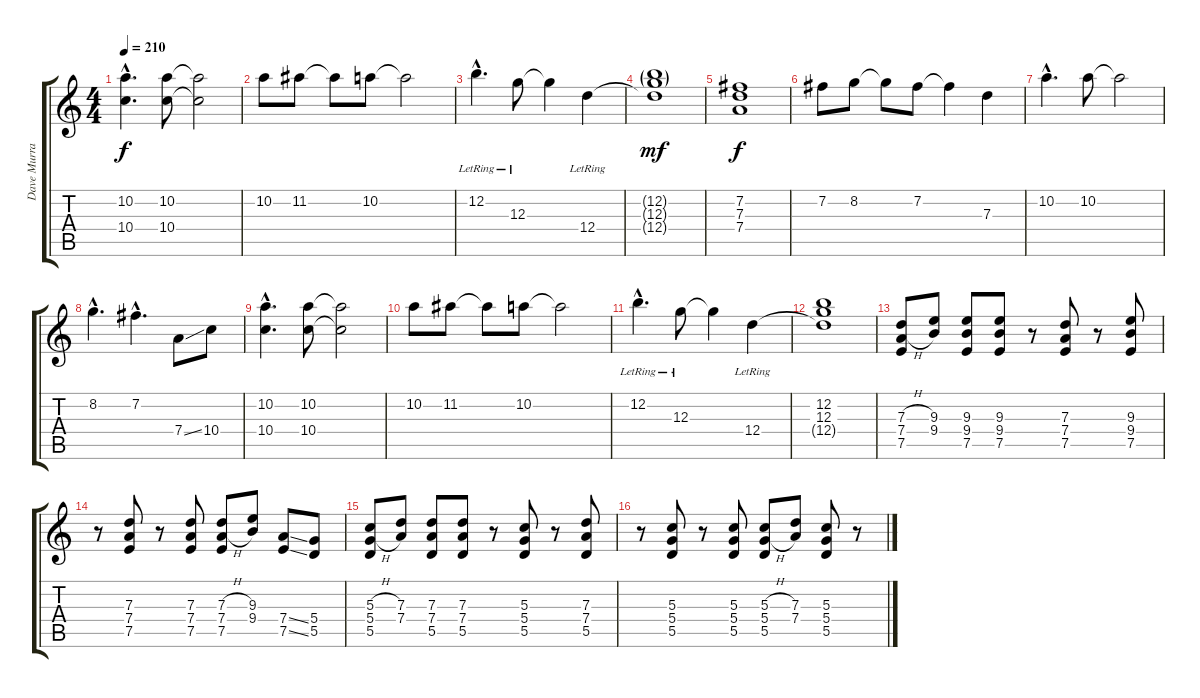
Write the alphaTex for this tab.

\track ("Dave Murray" "Dave Murra") {instrument distortionguitar}
\staff {score tabs}
\tuning (E4 B3 G3 D3 A2 E2) {hide}
\ts (4 4)
\tempo 210
\clef g2
\ks c
(10.2{hac} 10.4{hac}).4{d dy f} (10.2 10.4).8 (10.2{t} 10.4{t}).2 |
10.2.8 11.2.8 11.2{t}.8 10.2.8 10.2{t}.2 |
12.2{hac lr}.4{d} 12.3{lr}.8 12.3{t}.4 12.4{lr}.4 |
(12.2{g} 12.3{g} 12.4{t}).1{dy mf} |
(7.2 7.3 7.4).1{dy f} |
7.2.8 8.2.8 8.2{t}.8 7.2.8 7.2{t}.4 7.3.4 |
10.2{hac}.4{d} 10.2.8 10.2{t}.2 |
8.2{hac}.4{d} 7.2{hac}.4{d} 7.4{ss}.8 10.4.8 |
(10.2{hac} 10.4{hac}).4{d} (10.2 10.4).8 (10.2{t} 10.4{t}).2 |
10.2.8 11.2.8 11.2{t}.8 10.2.8 10.2{t}.2 |
12.2{hac lr}.4{d} 12.3{lr}.8 12.3{t}.4 12.4{lr}.4 |
(12.2 12.3 12.4{t}).1 |
(7.3{h} 7.4{h} 7.5).8 (9.3 9.4).8 (9.3 9.4 7.5).8 (9.3 9.4 7.5).8 r.8 (7.3 7.4 7.5).8 r.8 (9.3 9.4 7.5).8 |
r.8 (7.3 7.4 7.5).8 r.8 (7.3 7.4 7.5).8 (7.3{h} 7.4{h} 7.5).8 (9.3 9.4).8 (7.4{ss} 7.5{ss}).8 (5.4 5.5).8 |
(5.3{h} 5.4{h} 5.5).8 (7.3 7.4).8 (7.3 7.4 5.5).8 (7.3 7.4 5.5).8 r.8 (5.3 5.4 5.5).8 r.8 (7.3 7.4 5.5).8 |
r.8 (5.3 5.4 5.5).8 r.8 (5.3 5.4 5.5).8 (5.3{h} 5.4{h} 5.5).8 (7.3 7.4).8 (5.3 5.4 5.5).8 r.8
